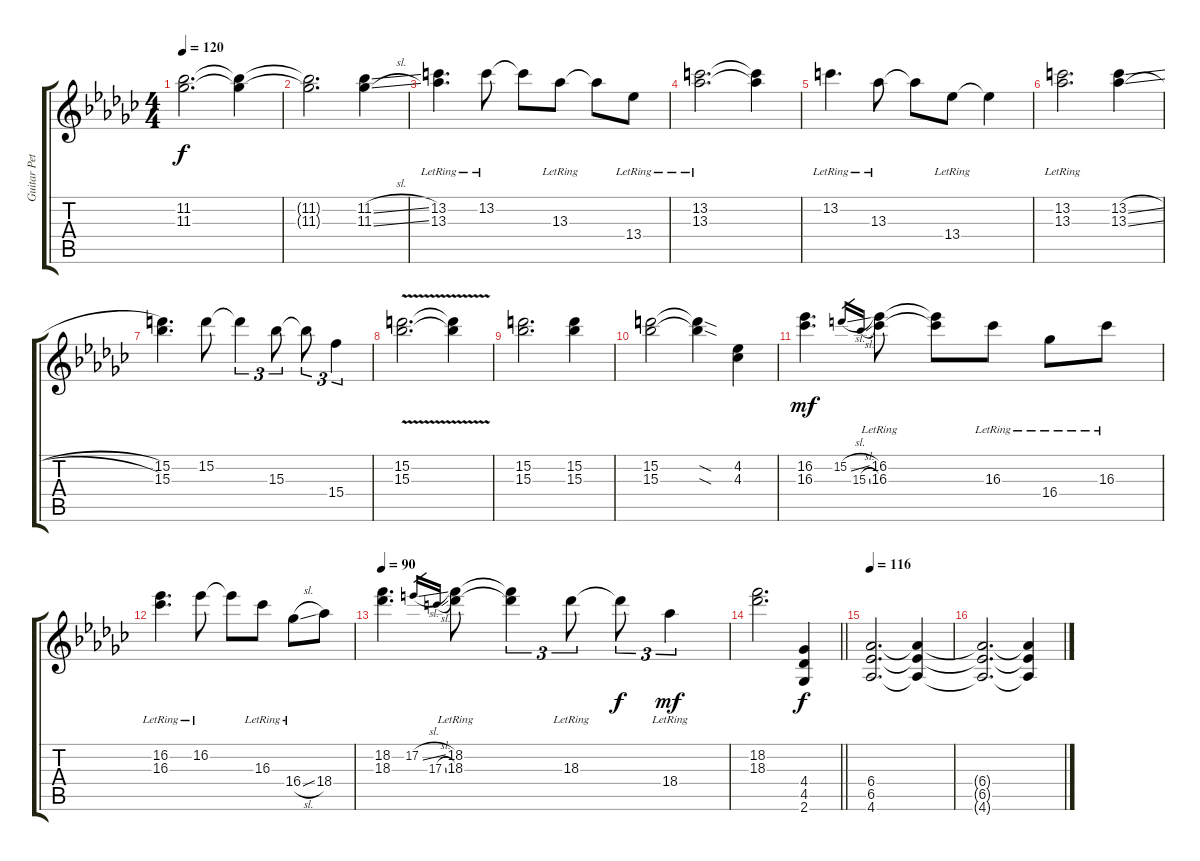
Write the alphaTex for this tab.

\track ("Guitar Petrucci" "Guitar Pet") {instrument distortionguitar}
\staff {score tabs}
\tuning (E4 B3 G3 D3 A2 E2) {hide}
\ts (4 4)
\tempo 120
\clef g2
\ks gb
(11.2{t} 11.3{t}).2{d dy f} (11.2{t} 11.3{t}).4 |
(11.2{t} 11.3{t}).2{d} (11.2{sl} 11.3{sl}).4 |
(13.2{lr} 13.3{lr}).4{d} 13.2{lr}.8 13.2{t}.8 13.3{lr}.8 13.3{t}.8 13.4{lr}.8 |
(13.2{lr} 13.3{lr}).2{d} (13.2{t} 13.3{t}).4 |
13.2{lr}.4{d} 13.3{lr}.8 13.3{t}.8 13.4{lr}.8 13.4{t}.4 |
(13.2{lr} 13.3{lr}).2{d} (13.2{sl} 13.3{sl}).4 |
(15.2 15.3).4{d} 15.2.8 15.2{t}.4{tu (3 2)} 15.3.8{tu (3 2)} 15.3{t}.8{tu (3 2)} 15.4.4{tu (3 2)} |
(15.2{v} 15.3{v}).2{d} (15.2{t} 15.3{t}).4 |
(15.2 15.3).2{d} (15.2 15.3).4 |
(15.2 15.3).2 (15.2{sod t} 15.3{sod t}).4 (4.2 4.3).4 |
(16.2 16.3).4{d dy mf} 15.2{sl}.16{gr} 15.3{sl}.16{gr} (16.2{lr} 16.3{lr}).8 (16.2{t} 16.3{t}).8 16.3{lr}.8 16.4{lr}.8 16.3{lr}.8 |
(16.2{lr} 16.3{lr}).4{d} 16.2{lr}.8 16.2{t}.8 16.3{lr}.8 16.4{sl lr}.8 18.4.8 |
\tempo 90
(18.2 18.3).4{d} 17.2{sl}.16{gr} 17.3{sl}.16{gr} (18.2{lr} 18.3{lr}).8 (18.2{t} 18.3{t}).4{tu (3 2)} 18.3{lr}.8{tu (3 2)} 18.3{t}.8{tu (3 2) dy f} 18.4{lr}.4{tu (3 2) dy mf} |
\barLineRight lightlight
(18.2 18.3).2{d} (4.4 4.5 2.6).4{dy f} |
\tempo 120
\tempo 116
(6.4 6.5 4.6).2{d} (6.4{t} 6.5{t} 4.6{t}).4 |
(6.4{t} 6.5{t} 4.6{t}).2{d} (6.4{t} 6.5{t} 4.6{t}).4
